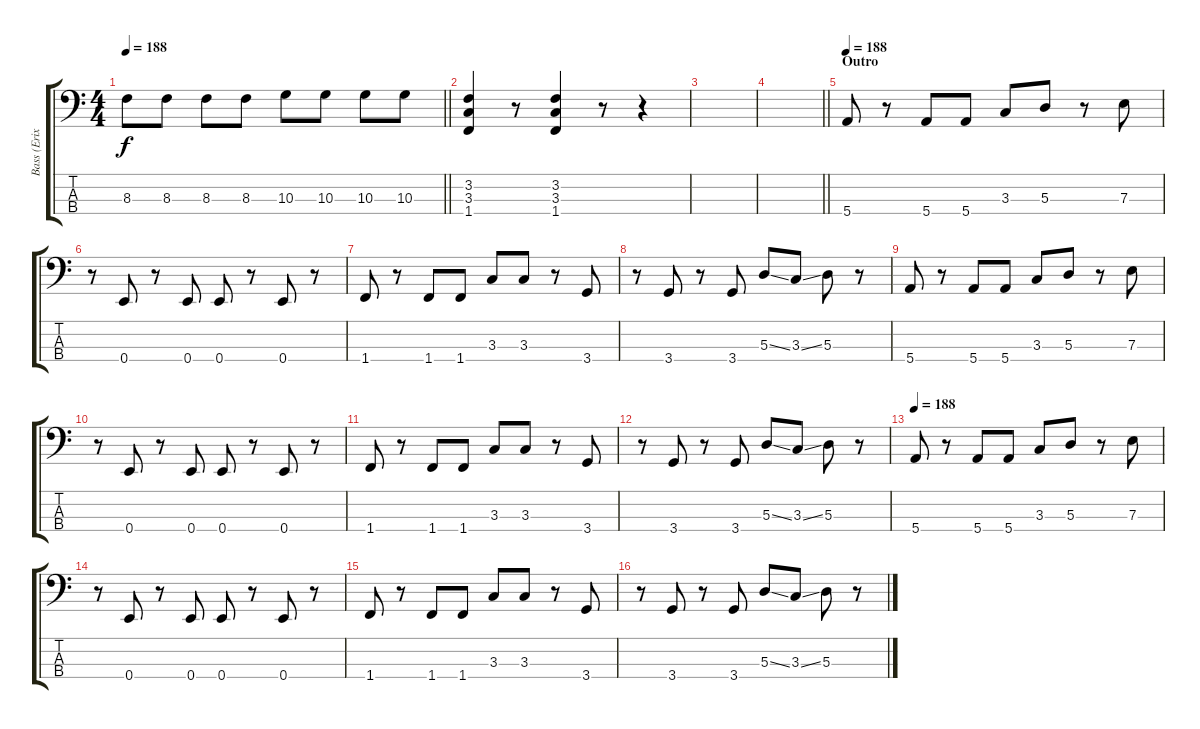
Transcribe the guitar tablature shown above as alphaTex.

\track ("Bass (Erix)" "Bass (Erix") {instrument electricbasspick}
\staff {score tabs}
\tuning (G2 D2 A1 E1) {hide}
\ts (4 4)
\tempo 188
\clef f4
\barLineRight lightlight
\ks c
8.3.8{dy f} 8.3.8 8.3.8 8.3.8 10.3.8 10.3.8 10.3.8 10.3.8 |
\section ("" "")
(3.2 3.3 1.4).4 r.8 (3.2 3.3 1.4).4 r.8 r.4 |
|
\barLineRight lightlight
|
\section ("" "Outro")
\tempo 188
5.4.8 r.8 5.4.8 5.4.8 3.3.8 5.3.8 r.8 7.3.8 |
r.8 0.4.8 r.8 0.4.8 0.4.8 r.8 0.4.8 r.8 |
1.4.8 r.8 1.4.8 1.4.8 3.3.8 3.3.8 r.8 3.4.8 |
r.8 3.4.8 r.8 3.4.8 5.3{ss}.8 3.3{ss}.8 5.3.8 r.8 |
5.4.8 r.8 5.4.8 5.4.8 3.3.8 5.3.8 r.8 7.3.8 |
r.8 0.4.8 r.8 0.4.8 0.4.8 r.8 0.4.8 r.8 |
1.4.8 r.8 1.4.8 1.4.8 3.3.8 3.3.8 r.8 3.4.8 |
r.8 3.4.8 r.8 3.4.8 5.3{ss}.8 3.3{ss}.8 5.3.8 r.8 |
\tempo 188
5.4.8 r.8 5.4.8 5.4.8 3.3.8 5.3.8 r.8 7.3.8 |
r.8 0.4.8 r.8 0.4.8 0.4.8 r.8 0.4.8 r.8 |
1.4.8 r.8 1.4.8 1.4.8 3.3.8 3.3.8 r.8 3.4.8 |
r.8 3.4.8 r.8 3.4.8 5.3{ss}.8 3.3{ss}.8 5.3.8 r.8
